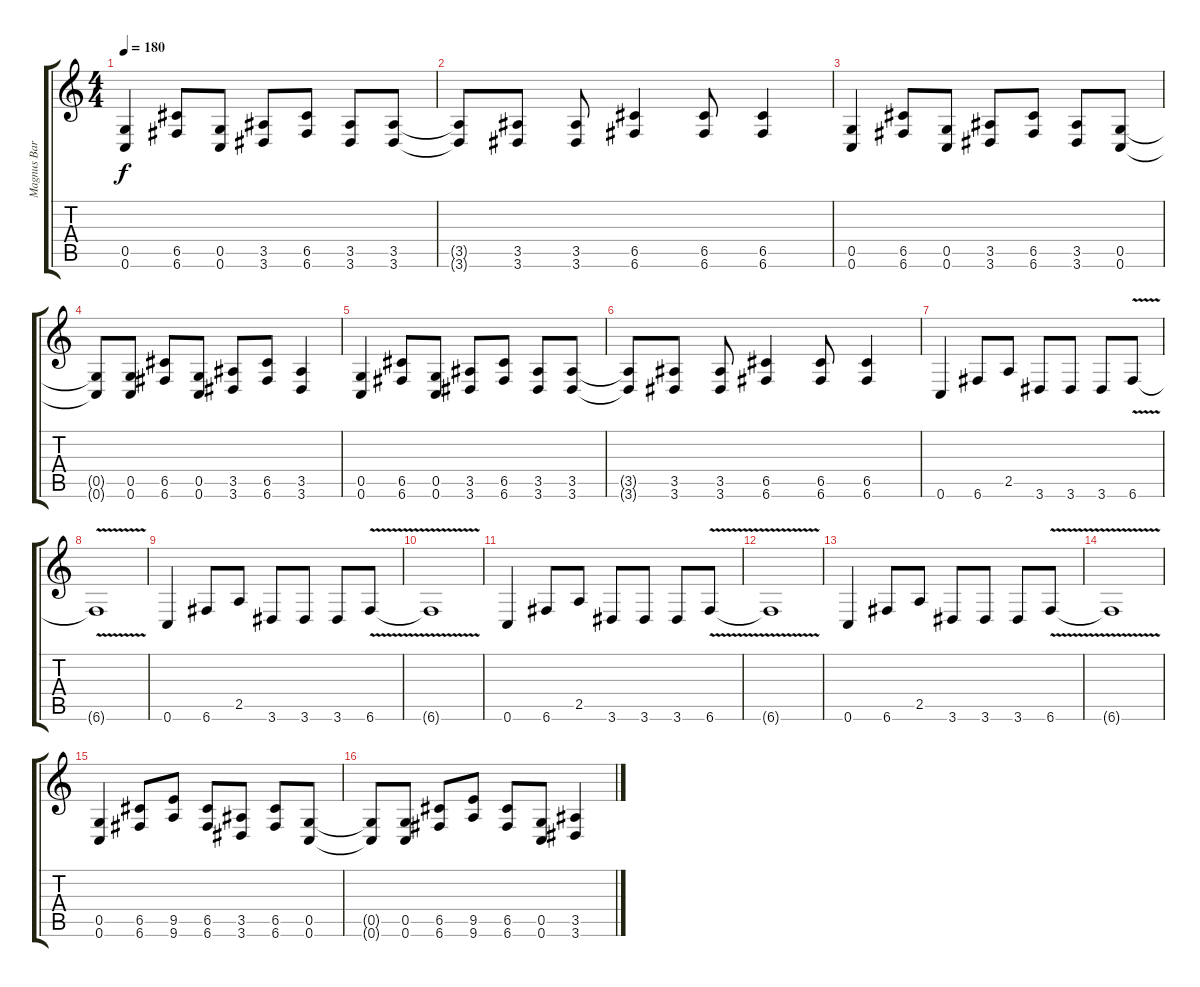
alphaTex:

\track ("Magnus Barthelson" "Magnus Bar") {instrument distortionguitar}
\staff {score tabs}
\tuning (D4 A3 F3 C3 G2 C2) {hide}
\ts (4 4)
\tempo 180
\clef g2
\ks c
(0.5 0.6).4{dy f} (6.5 6.6).8 (0.5 0.6).8 (3.5 3.6).8 (6.5 6.6).8 (3.5 3.6).8 (3.5 3.6).8 |
(3.5{t} 3.6{t}).8 (3.5 3.6).8 (3.5 3.6).8 (6.5 6.6).4 (6.5 6.6).8 (6.5 6.6).4 |
(0.5 0.6).4 (6.5 6.6).8 (0.5 0.6).8 (3.5 3.6).8 (6.5 6.6).8 (3.5 3.6).8 (0.5 0.6).8 |
(0.5{t} 0.6{t}).8 (0.5 0.6).8 (6.5 6.6).8 (0.5 0.6).8 (3.5 3.6).8 (6.5 6.6).8 (3.5 3.6).4 |
(0.5 0.6).4 (6.5 6.6).8 (0.5 0.6).8 (3.5 3.6).8 (6.5 6.6).8 (3.5 3.6).8 (3.5 3.6).8 |
(3.5{t} 3.6{t}).8 (3.5 3.6).8 (3.5 3.6).8 (6.5 6.6).4 (6.5 6.6).8 (6.5 6.6).4 |
0.6.4 6.6.8 2.5.8 3.6.8 3.6.8 3.6.8 6.6{v}.8 |
6.6{t}.1 |
0.6.4 6.6.8 2.5.8 3.6.8 3.6.8 3.6.8 6.6{v}.8 |
6.6{t}.1 |
0.6.4 6.6.8 2.5.8 3.6.8 3.6.8 3.6.8 6.6{v}.8 |
6.6{t}.1 |
0.6.4 6.6.8 2.5.8 3.6.8 3.6.8 3.6.8 6.6{v}.8 |
6.6{t}.1 |
(0.5 0.6).4 (6.5 6.6).8 (9.5 9.6).8 (6.5 6.6).8 (3.5 3.6).8 (6.5 6.6).8 (0.5 0.6).8 |
(0.5{t} 0.6{t}).8 (0.5 0.6).8 (6.5 6.6).8 (9.5 9.6).8 (6.5 6.6).8 (0.5 0.6).8 (3.5 3.6).4
